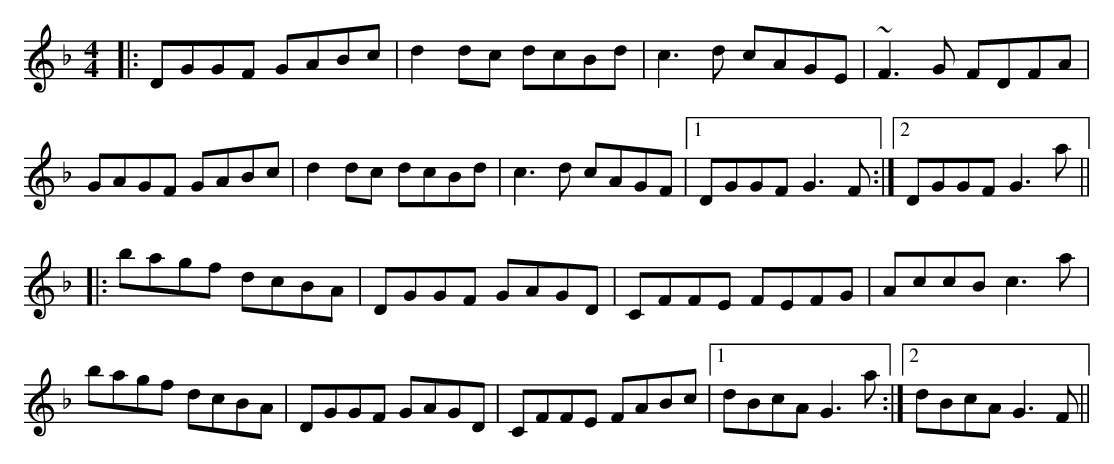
X:1
M:4/4
K:Gdor
|:DGGF GABc|d2dc dcBd|c3d cAGE|~F3G FDFA|
GAGF GABc|d2dc dcBd|c3d cAGF|1 DGGF G3F:|2 DGGF G3a||
|:bagf dcBA|DGGF GAGD|CFFE FEFG|AccB c3a|
bagf dcBA|DGGF GAGD|CFFE FABc|1 dBcA G3a:|2 dBcA G3F||
